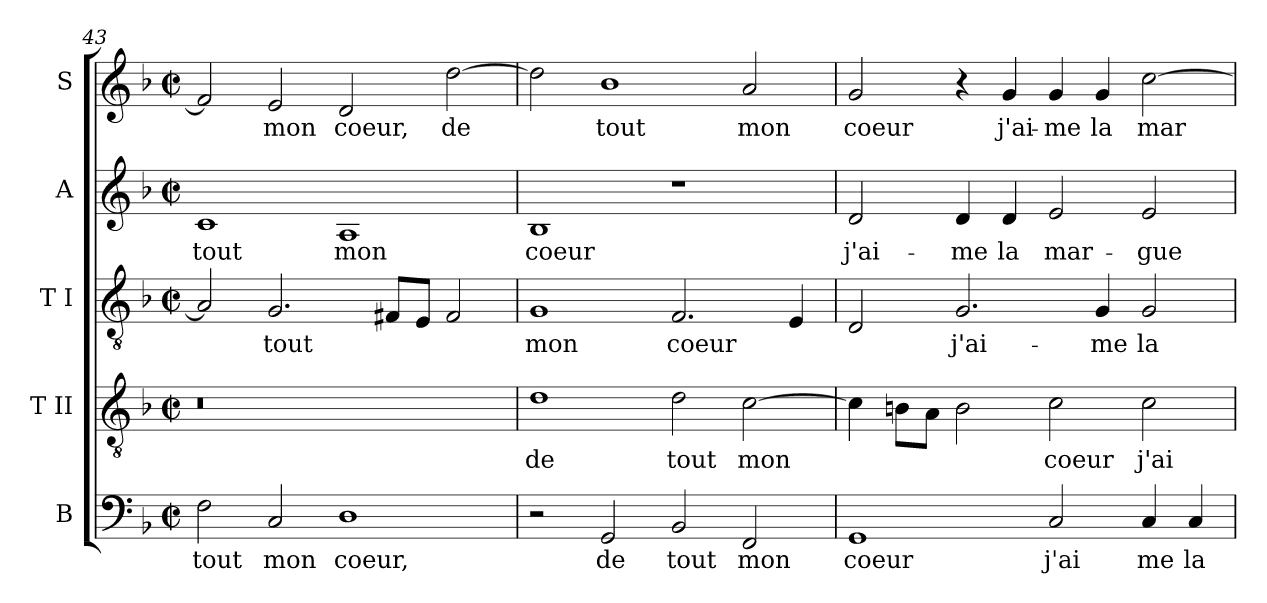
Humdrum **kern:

**kern	**text	**kern	**text	**kern	**text	**kern	**text	**kern	**text
*part5	*part5	*part4	*part4	*part3	*part3	*part2	*part2	*part1	*part1
*staff5	*staff5	*staff4	*staff4	*staff3	*staff3	*staff2	*staff2	*staff1	*staff1
*I"B	*	*I"T II	*	*I"T I	*	*I"A	*	*I"S	*
*clefF4	*	*clefGv2	*	*clefGv2	*	*clefG2	*	*clefG2	*
*k[b-]	*	*k[b-]	*	*k[b-]	*	*k[b-]	*	*k[b-]	*
*F:	*	*F:	*	*F:	*	*F:	*	*F:	*
*M2/2	*	*M2/2	*	*M2/2	*	*M2/2	*	*M2/2	*
*met(c|)	*	*met(c|)	*	*met(c|)	*	*met(c|)	*	*met(c|)	*
=43	=43	=43	=43	=43	=43	=43	=43	=43	=43
!	!LO:LY:b:cj	!	!	!	!	!	!LO:LY:b:cj	!	!
2F\	tout	0r	.	2A/]	.	1c	tout	2f/]	.
!	!LO:LY:b:cj	!	!	!	!LO:LY:b	!	!	!	!LO:LY:b:cj
2C/	mon	.	.	2.G/	tout	.	.	2e/	mon
!	!LO:LY:b:cj	!	!	!	!	!	!LO:LY:b:cj	!	!LO:LY:b:cj
1D	coeur,	.	.	.	.	1A	mon	2d/	coeur,
.	.	.	.	8F#/L	.	.	.	.	.
.	.	.	.	8E/J	.	.	.	.	.
!	!	!	!	!	!	!	!	!	!LO:LY:b:cj
.	.	.	.	2F#/	.	.	.	[>2dd\	de
=44	=44	=44	=44	=44	=44	=44	=44	=44	=44
!	!	!	!LO:LY:b:cj	!	!LO:LY:b:cj	!	!LO:LY:b:cj	!	!
2r	.	1d	de	1G	mon	1B-	coeur	2dd\]	.
!	!LO:LY:b:cj	!	!	!	!	!	!	!	!LO:LY:b:cj
2GG/	de	.	.	.	.	.	.	1b-	tout
!	!LO:LY:b:cj	!	!LO:LY:b:cj	!	!LO:LY:b	!	!	!	!
2BB-/	tout	2d\	tout	2.F/	coeur	1r	.	.	.
!	!LO:LY:b:cj	!	!LO:LY:b	!	!	!	!	!	!LO:LY:b:cj
2FF/	mon	[>2c\	mon	.	.	.	.	2a/	mon
.	.	.	.	4E/	.	.	.	.	.
=45	=45	=45	=45	=45	=45	=45	=45	=45	=45
!	!LO:LY:b:cj	!	!	!	!	!	!LO:LY:b:cj	!	!LO:LY:b:cj
1GG	coeur	4c\]	.	2D/	.	2d/	j'ai-	2g/	coeur
.	.	8B\L	.	.	.	.	.	.	.
.	.	8A\J	.	.	.	.	.	.	.
!	!	!	!	!	!LO:LY:b:cj	!	!LO:LY:b:cj	!	!
.	.	2B\	.	2.G/	j'ai-	4d/	-me	4r	.
!	!	!	!	!	!	!	!LO:LY:b:cj	!	!LO:LY:b:cj
.	.	.	.	.	.	4d/	la	4g/	j'ai-
!	!LO:LY:b:cj	!	!LO:LY:b:cj	!	!	!	!LO:LY:b:cj	!	!LO:LY:b:cj
2C/	j'ai	2c\	coeur	.	.	2e/	mar-	4g/	-me
!	!	!	!	!	!LO:LY:b:cj	!	!	!	!LO:LY:b:cj
.	.	.	.	4G/	-me	.	.	4g/	la
!	!LO:LY:b:cj	!	!LO:LY:b:cj	!	!LO:LY:b:cj	!	!LO:LY:b:cj	!	!LO:LY:b
4C/	me	2c\	j'ai	2G/	la	2e/	-gue-	[<2cc\	mar-
!	!LO:LY:b:cj	!	!	!	!	!	!	!	!
4C/	la	.	.	.	.	.	.	.	.
=	=	=	=	=	=	=	=	=	=
*-	*-	*-	*-	*-	*-	*-	*-	*-	*-
